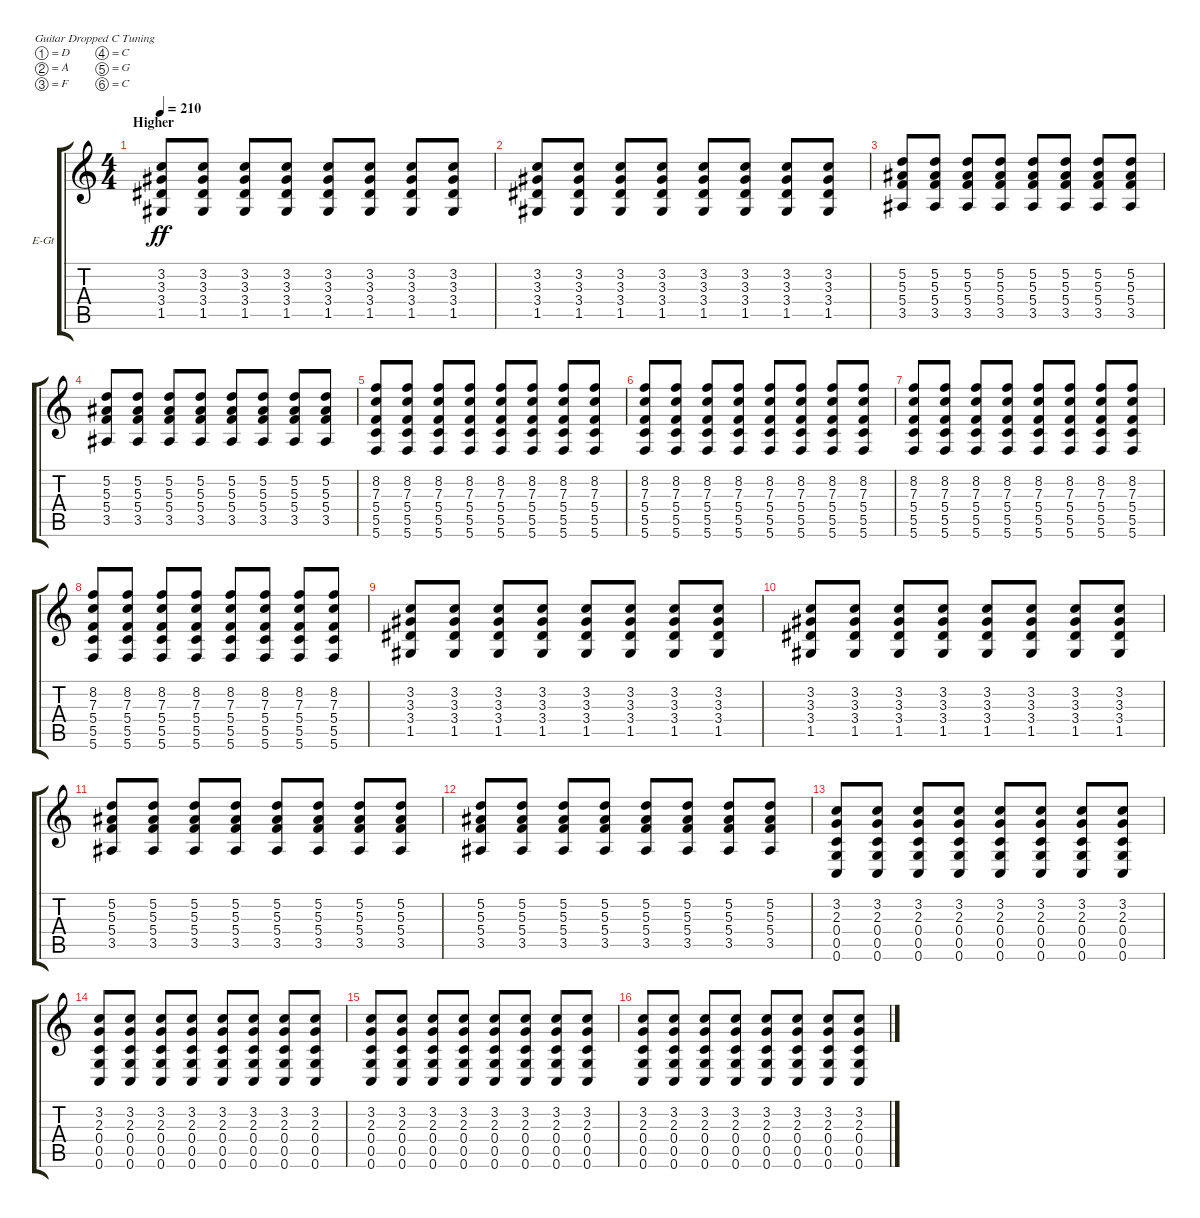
\defaultSystemsLayout 4
\bracketExtendMode groupsimilarinstruments
\firstSystemTrackNameOrientation horizontal
\otherSystemsTrackNameOrientation horizontal
\track ("Right Guitar" "E-Gt") {instrument distortionguitar}
\staff {score tabs}
\tuning (D4 A3 F3 C3 G2 C2)
\ts (4 4)
\section ("" "Higher")
\tempo 210
\clef g2
\ks c
(1.5 3.4 3.3 3.2).8{dy ff} (1.5 3.4 3.3 3.2).8 (3.2 3.3 3.4 1.5).8 (3.2 3.3 3.4 1.5).8 (3.2 3.3 3.4 1.5).8 (3.2 3.3 3.4 1.5).8 (3.2 3.3 3.4 1.5).8 (3.2 3.3 3.4 1.5).8 |
(1.5 3.4 3.3 3.2).8 (1.5 3.4 3.3 3.2).8 (3.2 3.3 3.4 1.5).8 (3.2 3.3 3.4 1.5).8 (3.2 3.3 3.4 1.5).8 (3.2 3.3 3.4 1.5).8 (3.2 3.3 3.4 1.5).8 (3.2 3.3 3.4 1.5).8 |
(3.5 5.4 5.3 5.2).8 (5.2 5.3 5.4 3.5).8 (5.2 5.3 5.4 3.5).8 (5.2 5.3 5.4 3.5).8 (5.2 5.3 5.4 3.5).8 (5.2 5.3 5.4 3.5).8 (5.2 5.3 5.4 3.5).8 (5.2 5.3 5.4 3.5).8 |
(3.5 5.4 5.3 5.2).8 (5.2 5.3 5.4 3.5).8 (5.2 5.3 5.4 3.5).8 (5.2 5.3 5.4 3.5).8 (5.2 5.3 5.4 3.5).8 (5.2 5.3 5.4 3.5).8 (5.2 5.3 5.4 3.5).8 (5.2 5.3 5.4 3.5).8 |
(5.6 5.5 5.4 7.3 8.2).8 (5.6 5.5 5.4 8.2 7.3).8 (5.6 5.5 5.4 8.2 7.3).8 (5.6 5.5 5.4 8.2 7.3).8 (5.6 5.5 5.4 8.2 7.3).8 (5.6 5.5 5.4 8.2 7.3).8 (5.6 5.5 5.4 8.2 7.3).8 (5.6 5.5 5.4 8.2 7.3).8 |
(5.6 5.5 5.4 7.3 8.2).8 (5.6 5.5 5.4 8.2 7.3).8 (5.6 5.5 5.4 8.2 7.3).8 (5.6 5.5 5.4 8.2 7.3).8 (5.6 5.5 5.4 8.2 7.3).8 (5.6 5.5 5.4 8.2 7.3).8 (5.6 5.5 5.4 8.2 7.3).8 (5.6 5.5 5.4 8.2 7.3).8 |
(5.6 5.5 5.4 7.3 8.2).8 (5.6 5.5 5.4 8.2 7.3).8 (5.6 5.5 5.4 8.2 7.3).8 (5.6 5.5 5.4 8.2 7.3).8 (5.6 5.5 5.4 8.2 7.3).8 (5.6 5.5 5.4 8.2 7.3).8 (5.6 5.5 5.4 8.2 7.3).8 (5.6 5.5 5.4 8.2 7.3).8 |
(5.6 5.5 5.4 7.3 8.2).8 (5.6 5.5 5.4 8.2 7.3).8 (5.6 5.5 5.4 8.2 7.3).8 (5.6 5.5 5.4 8.2 7.3).8 (5.6 5.5 5.4 8.2 7.3).8 (5.6 5.5 5.4 8.2 7.3).8 (5.6 5.5 5.4 8.2 7.3).8 (5.6 5.5 5.4 8.2 7.3).8 |
(1.5 3.4 3.3 3.2).8 (1.5 3.4 3.3 3.2).8 (3.2 3.3 3.4 1.5).8 (3.2 3.3 3.4 1.5).8 (3.2 3.3 3.4 1.5).8 (3.2 3.3 3.4 1.5).8 (3.2 3.3 3.4 1.5).8 (3.2 3.3 3.4 1.5).8 |
(1.5 3.4 3.3 3.2).8 (1.5 3.4 3.3 3.2).8 (3.2 3.3 3.4 1.5).8 (3.2 3.3 3.4 1.5).8 (3.2 3.3 3.4 1.5).8 (3.2 3.3 3.4 1.5).8 (3.2 3.3 3.4 1.5).8 (3.2 3.3 3.4 1.5).8 |
(3.5 5.4 5.3 5.2).8 (5.2 5.3 5.4 3.5).8 (5.2 5.3 5.4 3.5).8 (5.2 5.3 5.4 3.5).8 (5.2 5.3 5.4 3.5).8 (5.2 5.3 5.4 3.5).8 (5.2 5.3 5.4 3.5).8 (5.2 5.3 5.4 3.5).8 |
(3.5 5.4 5.3 5.2).8 (5.2 5.3 5.4 3.5).8 (5.2 5.3 5.4 3.5).8 (5.2 5.3 5.4 3.5).8 (5.2 5.3 5.4 3.5).8 (5.2 5.3 5.4 3.5).8 (5.2 5.3 5.4 3.5).8 (5.2 5.3 5.4 3.5).8 |
(0.6 0.5 0.4 2.3 3.2).8 (3.2 2.3 0.4 0.5 0.6).8 (3.2 2.3 0.4 0.5 0.6).8 (3.2 2.3 0.4 0.5 0.6).8 (3.2 2.3 0.4 0.5 0.6).8 (3.2 2.3 0.4 0.5 0.6).8 (3.2 2.3 0.4 0.5 0.6).8 (3.2 2.3 0.4 0.5 0.6).8 |
(0.6 0.5 0.4 2.3 3.2).8 (3.2 2.3 0.4 0.5 0.6).8 (3.2 2.3 0.4 0.5 0.6).8 (3.2 2.3 0.4 0.5 0.6).8 (3.2 2.3 0.4 0.5 0.6).8 (3.2 2.3 0.4 0.5 0.6).8 (3.2 2.3 0.4 0.5 0.6).8 (3.2 2.3 0.4 0.5 0.6).8 |
(0.6 0.5 0.4 2.3 3.2).8 (3.2 2.3 0.4 0.5 0.6).8 (3.2 2.3 0.4 0.5 0.6).8 (3.2 2.3 0.4 0.5 0.6).8 (3.2 2.3 0.4 0.5 0.6).8 (3.2 2.3 0.4 0.5 0.6).8 (3.2 2.3 0.4 0.5 0.6).8 (3.2 2.3 0.4 0.5 0.6).8 |
(0.6 0.5 0.4 2.3 3.2).8 (3.2 2.3 0.4 0.5 0.6).8 (3.2 2.3 0.4 0.5 0.6).8 (3.2 2.3 0.4 0.5 0.6).8 (3.2 2.3 0.4 0.5 0.6).8 (3.2 2.3 0.4 0.5 0.6).8 (3.2 2.3 0.4 0.5 0.6).8 (3.2 2.3 0.4 0.5 0.6).8
